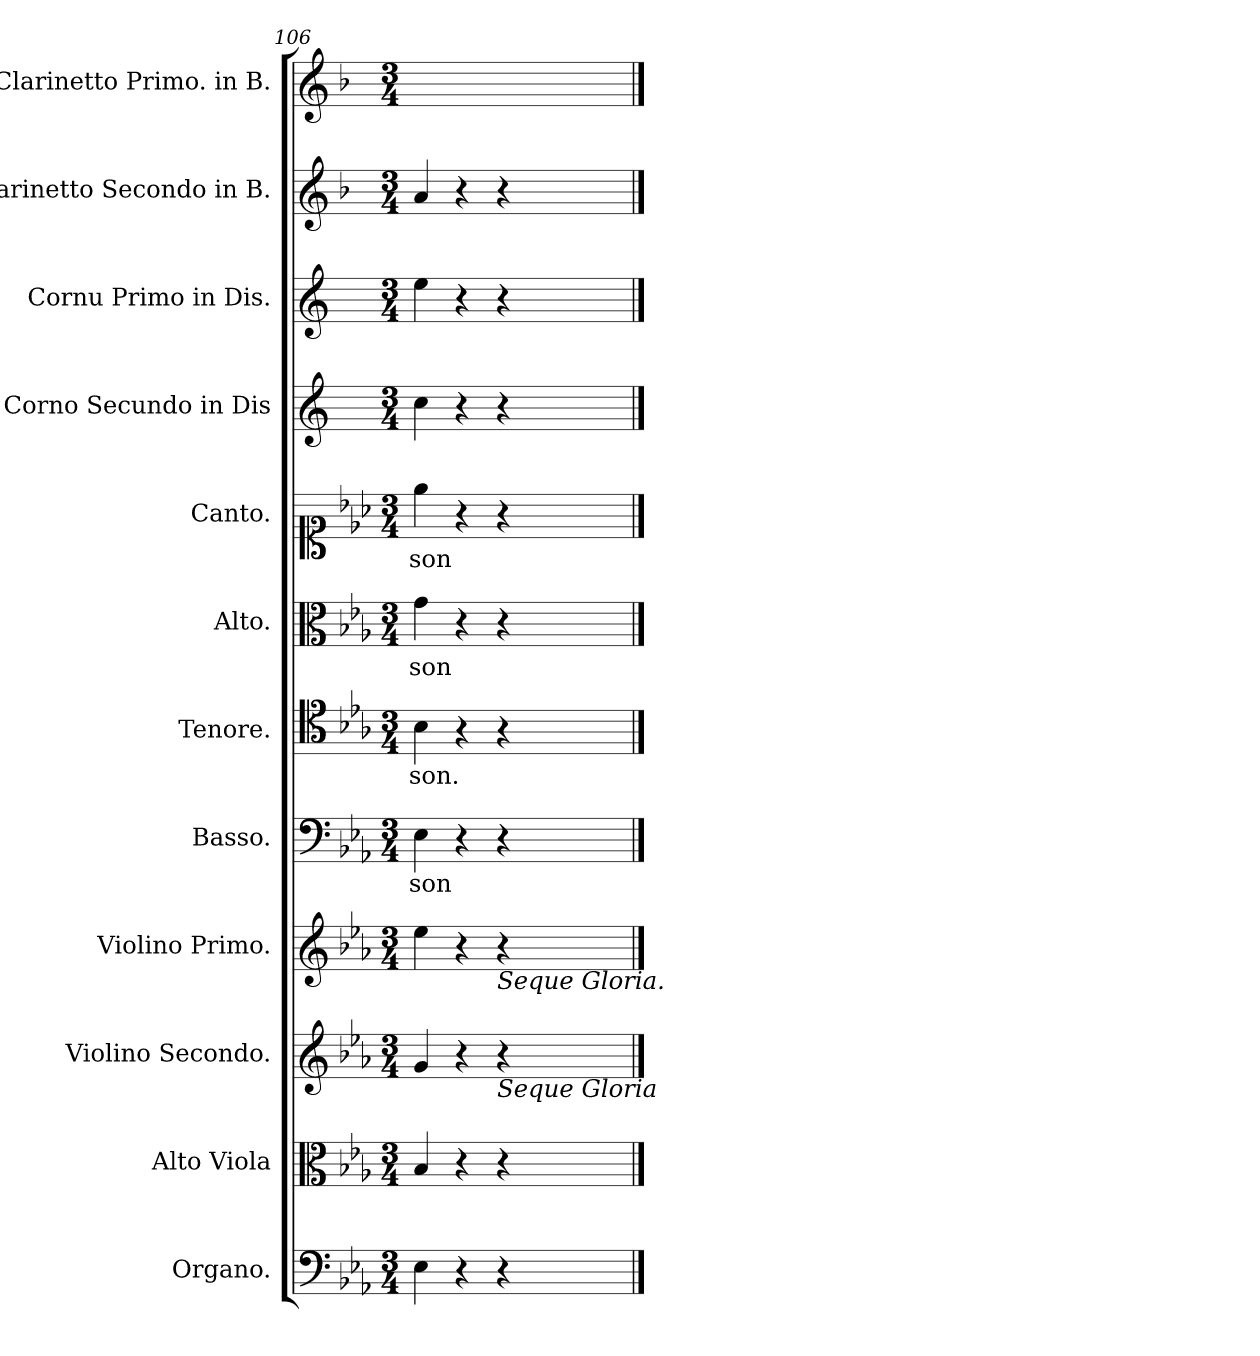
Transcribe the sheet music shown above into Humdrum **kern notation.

**kern	**kern	**kern	**kern	**kern	**text	**kern	**text	**kern	**text	**kern	**text	**kern	**kern	**kern	**kern
*part12	*part11	*part10	*part9	*part8	*part8	*part7	*part7	*part6	*part6	*part5	*part5	*part4	*part3	*part2	*part1
*staff12	*staff11	*staff10	*staff9	*staff8	*staff8	*staff7	*staff7	*staff6	*staff6	*staff5	*staff5	*staff4	*staff3	*staff2	*staff1
*I"Organo.	*I"Alto Viola	*I"Violino Secondo.	*I"Violino Primo.	*I"Basso.	*	*I"Tenore.	*	*I"Alto.	*	*I"Canto.	*	*I"Corno Secundo in Dis	*I"Cornu Primo in Dis.	*I"Clarinetto Secondo in B.	*I"Clarinetto Primo. in B.
*I'Org.	*I'Vla	*I'Vn II	*I'Vn I	*I'B.	*	*I'T.	*	*I'A.	*	*I'C.	*	*I'C. II in Dis	*I'C. 1 in Dis	*I'Cl. 2 in B.	*I'Cl. 1 in B
*clefF4	*clefC3	*clefG2	*clefG2	*clefF4	*	*clefC4	*	*clefC3	*	*clefC1	*	*clefG2	*clefG2	*clefG2	*clefG2
*	*	*	*	*	*	*	*	*	*	*	*	*ITrd-2c-3	*ITrd5c9	*ITrd1c2	*ITrd1c2
*k[b-e-a-]	*k[b-e-a-]	*k[b-e-a-]	*k[b-e-a-]	*k[b-e-a-]	*	*k[b-e-a-]	*	*k[b-e-a-]	*	*k[b-e-a-]	*	*k[b-e-a-]	*k[b-e-a-]	*k[b-e-a-]	*k[b-e-a-]
*E-:	*E-:	*E-:	*E-:	*E-:	*	*E-:	*	*E-:	*	*E-:	*	*E-:	*E-:	*E-:	*E-:
*M3/4	*M3/4	*M3/4	*M3/4	*M3/4	*	*M3/4	*	*M3/4	*	*M3/4	*	*M3/4	*M3/4	*M3/4	*M3/4
=106	=106	=106	=106	=106	=106	=106	=106	=106	=106	=106	=106	=106	=106	=106	=106
!	!	!	!	!	!	!	!	!	!	!	!LO:LY:i	!	!	!	!
4E-\	4B-/	4g/	4ee-\	4E-\	-son	4B-\	-son.	4g\	-son	4ee-\	-son	4ee-\	4g\	4g/	2.ryy
4r	4r	4r	4r	4r	.	4r	.	4r	.	4r	.	4r	4r	4r	.
!	!	!	!LO:TX:b:i:t=Seque Gloria.	!	!	!	!	!	!	!	!	!	!	!	!
!	!	!LO:TX:b:i:t=Seque Gloria	!	!	!	!	!	!	!	!	!	!	!	!	!
4r	4r	4r	4r	4r	.	4r	.	4r	.	4r	.	4r	4r	4r	.
==	==	==	==	==	==	==	==	==	==	==	==	==	==	==	==
*-	*-	*-	*-	*-	*-	*-	*-	*-	*-	*-	*-	*-	*-	*-	*-
